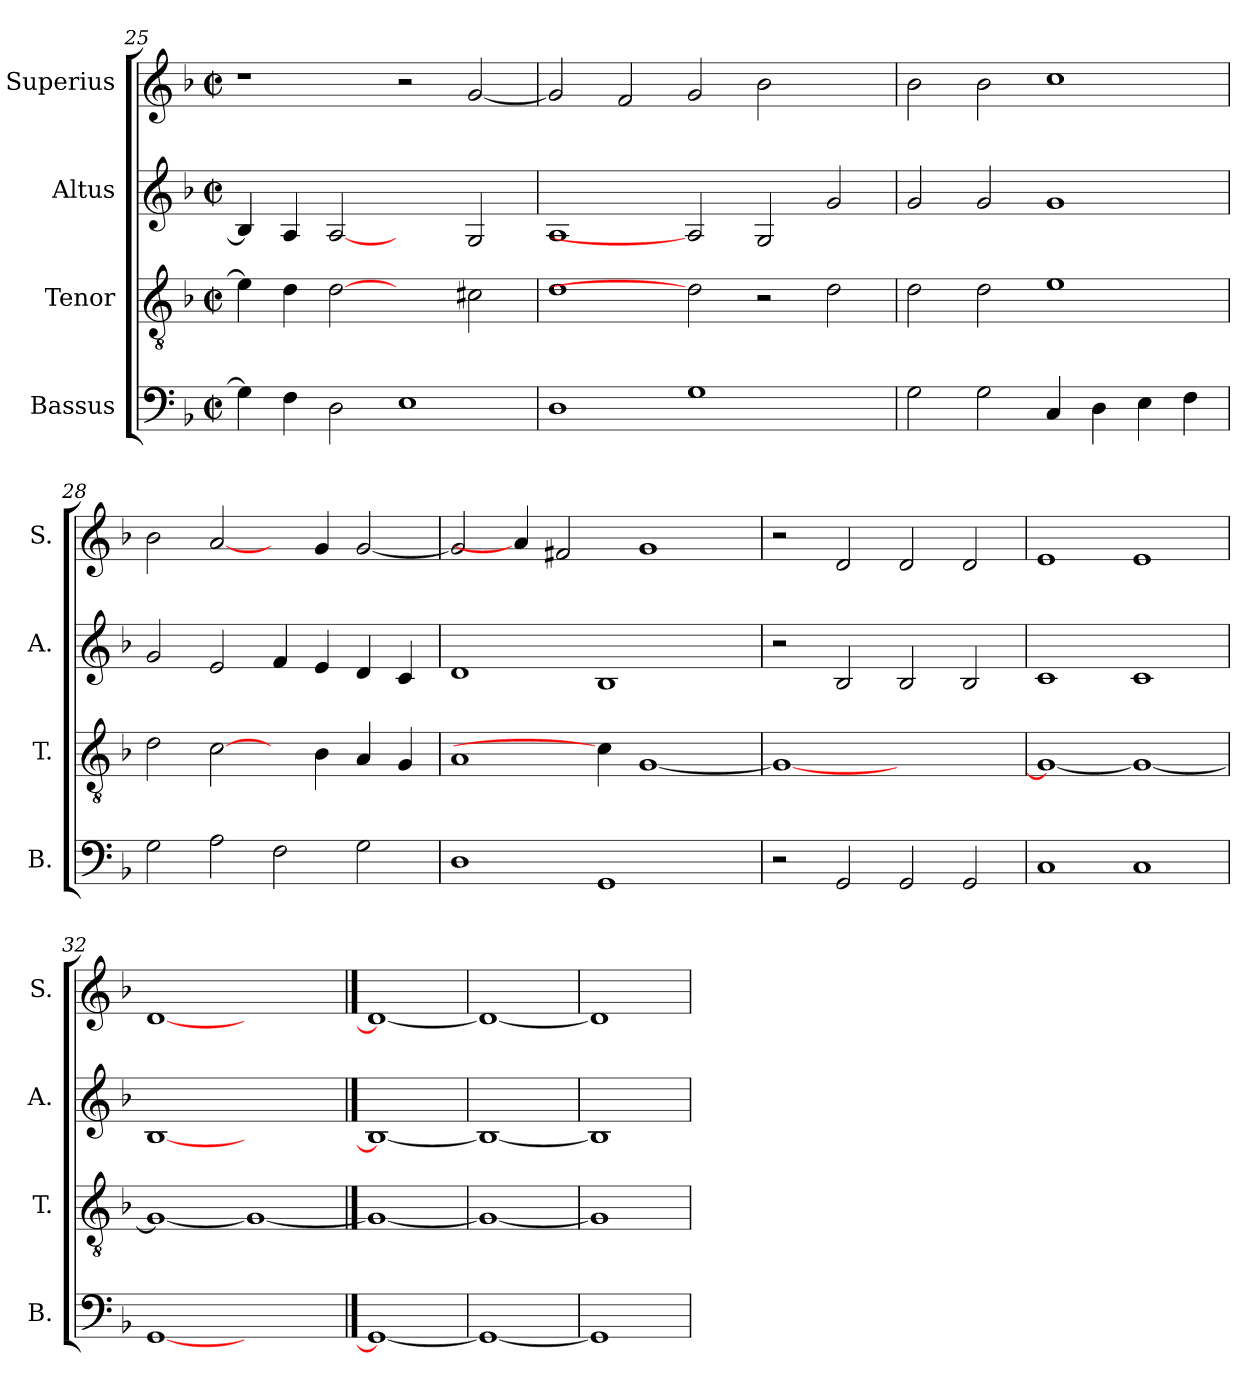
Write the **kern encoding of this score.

**kern	**kern	**kern	**kern
*part4	*part3	*part2	*part1
*staff4	*staff3	*staff2	*staff1
*I"Bassus	*I"Tenor	*I"Altus	*I"Superius
*I'B.	*I'T.	*I'A.	*I'S.
*clefF4	*clefGv2	*clefG2	*clefG2
*	*ITrd7c12	*	*
*k[b-]	*k[b-]	*k[b-]	*k[b-]
*F:	*F:	*F:	*F:
*M2/2	*M2/2	*M2/2	*M2/2
*met(c|)	*met(c|)	*met(c|)	*met(c|)
=25	=25	=25	=25
4Gi\]	4E-i\]	4B-i/]	1r
4Fi\	4Di\	4Ai/	.
2Di\	[2Di	[2Ai	.
1Ei	2ryy	2ryy	2r
.	2C#Xi\	2Gi/	[<2gi/
!!LO:LB:g=z
=26	=26	=26	=26
1Di	1Di	1Ai	2gi/]
.	.	.	2fi/
1Gi	2Di]	2Ai]	2gi/
.	2r	2Gi/	2b-i\
2ryy	2Di\	2gi/	2ryy
=27	=27	=27	=27
2Gi\	2Di\	2gi/	2b-i\
2Gi\	2Di\	2gi/	2b-i\
4Ci/	1Ei	1gi	1cci
4Di\	.	.	.
4Ei\	.	.	.
4Fi\	.	.	.
=28	=28	=28	=28
2Gi\	2Di\	2gi/	2b-i\
2Ai\	[2Ci\	2ei/	[2ai/
2Fi\	4ryy	4fi/	4ryy
.	4BB-i\	4ei/	4gi/
2Gi\	4AAi/	4di/	[<2gi/
.	4GGi/	4ci/	.
!!LO:PB:g=z
=29	=29	=29	=29
1Di	1AAi	1di	2gi/]
.	.	.	4ai/]
.	.	.	2f#Xi/
1GGi	4Ci\]	1B-i	.
.	[<1GGi	.	1gi
4ryy	.	4ryy	.
=30	=30	=30	=30
2r	1GGi_<	2r	2r
2GGi/	.	2B-i/	2di/
2GGi/	1ryy	2B-i/	2di/
2GGi/	.	2B-i/	2di/
=31	=31	=31	=31
1Ci	1GGi_<	1ci	1ei
1Ci	1GGi_	1ci	1ei
=32	=32	=32	=32
[1GGi	1GGi_<	[1B-i	[1di
1ryy	1GGi_	1ryy	1ryy
==33	==33	==33	==33
1GGi_	1GGi_	1B-i_	1di_
=34	=34	=34	=34
1GGi_	1GGi_	1B-i_	1di_
=35	=35	=35	=35
1GGi]	1GGi]	1B-i]	1di]
=	=	=	=
*-	*-	*-	*-
